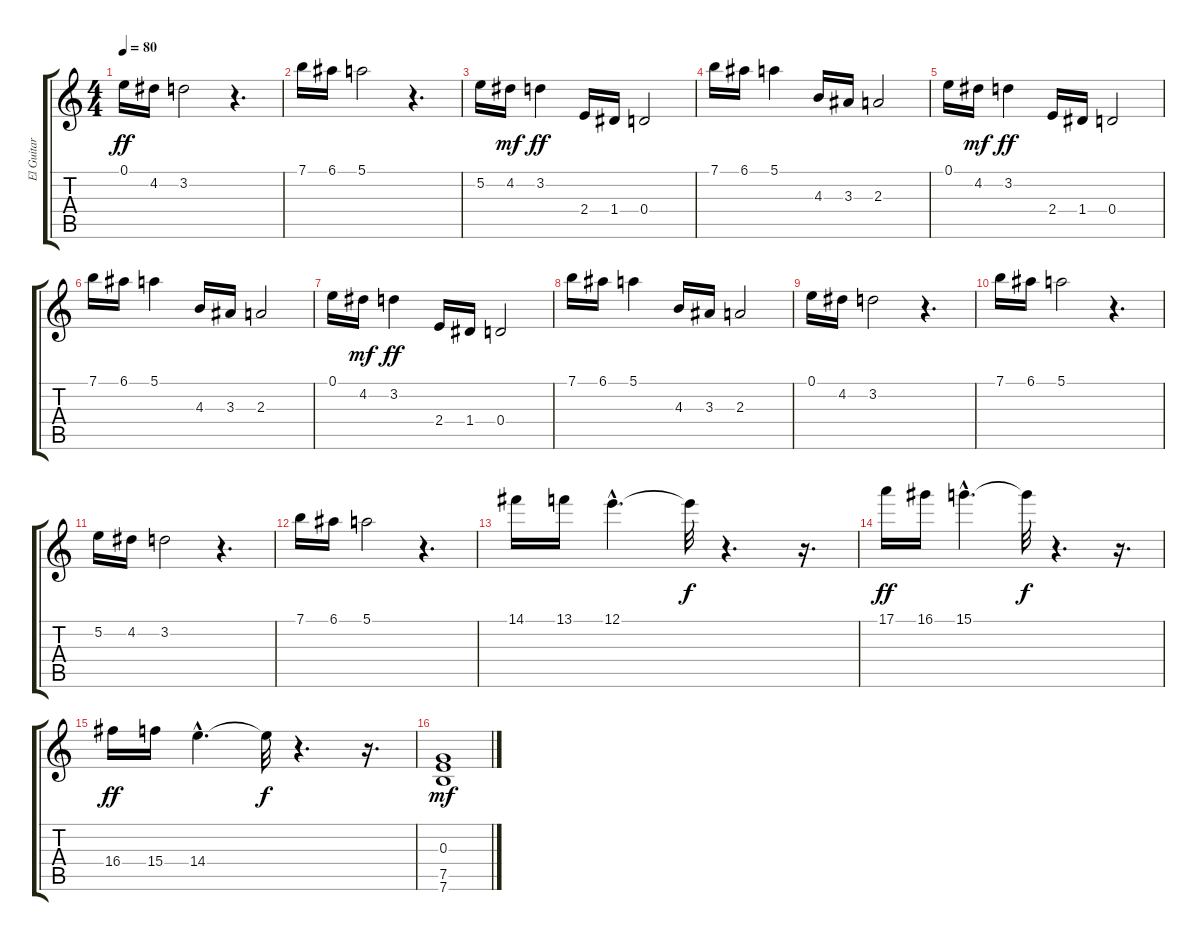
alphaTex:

\track ("El Guitar" "El Guitar") {instrument overdrivenguitar}
\staff {score tabs}
\tuning (E4 B3 G3 D3 A2 E2) {hide}
\ts (4 4)
\tempo 80
\clef g2
\ks c
0.1.16{dy ff} 4.2.16 3.2.2 r.4{d} |
7.1.16 6.1.16 5.1.2 r.4{d} |
5.2.16 4.2.16{dy mf} 3.2.4{dy ff} 2.4.16 1.4.16 0.4.2 |
7.1.16 6.1.16 5.1.4 4.3.16 3.3.16 2.3.2 |
0.1.16 4.2.16{dy mf} 3.2.4{dy ff} 2.4.16 1.4.16 0.4.2 |
7.1.16 6.1.16 5.1.4 4.3.16 3.3.16 2.3.2 |
0.1.16 4.2.16{dy mf} 3.2.4{dy ff} 2.4.16 1.4.16 0.4.2 |
7.1.16 6.1.16 5.1.4 4.3.16 3.3.16 2.3.2 |
0.1.16 4.2.16 3.2.2 r.4{d} |
7.1.16 6.1.16 5.1.2 r.4{d} |
5.2.16 4.2.16 3.2.2 r.4{d} |
7.1.16 6.1.16 5.1.2 r.4{d} |
14.1.16 13.1.16 12.1{hac}.4{d} 12.1{t}.32{dy f} r.4{d} r.16{d} |
17.1.16{dy ff} 16.1.16 15.1{hac}.4{d} 15.1{t}.32{dy f} r.4{d} r.16{d} |
16.4.16{dy ff} 15.4.16 14.4{hac}.4{d} 14.4{t}.32{dy f} r.4{d} r.16{d} |
(0.3 7.5 7.6).1{dy mf}
